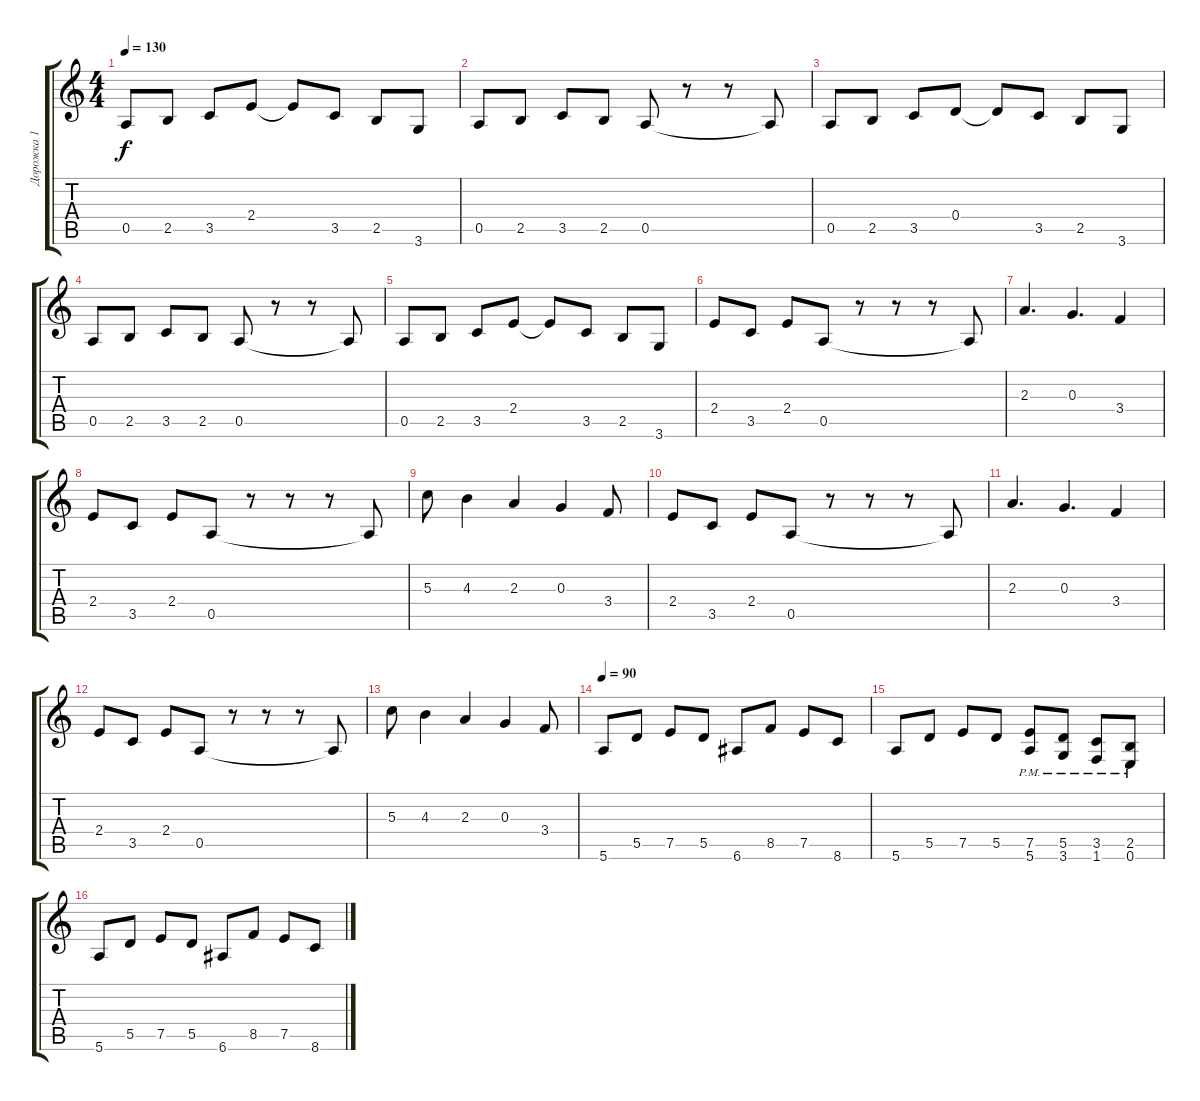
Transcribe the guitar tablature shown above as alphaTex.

\track ("Дорожка 1" "Дорожка 1") {instrument distortionguitar}
\staff {score tabs}
\tuning (E4 B3 G3 D3 A2 E2) {hide}
\ts (4 4)
\tempo 130
\clef g2
\ks c
0.5.8{dy f} 2.5.8 3.5.8 2.4.8 2.4{t}.8 3.5.8 2.5.8 3.6.8 |
0.5.8 2.5.8 3.5.8 2.5.8 0.5.8 r.8 r.8 0.5{t}.8 |
0.5.8 2.5.8 3.5.8 0.4.8 0.4{t}.8 3.5.8 2.5.8 3.6.8 |
0.5.8 2.5.8 3.5.8 2.5.8 0.5.8 r.8 r.8 0.5{t}.8 |
0.5.8 2.5.8 3.5.8 2.4.8 2.4{t}.8 3.5.8 2.5.8 3.6.8 |
2.4.8 3.5.8 2.4.8 0.5.8 r.8 r.8 r.8 0.5{t}.8 |
2.3.4{d} 0.3.4{d} 3.4.4 |
2.4.8 3.5.8 2.4.8 0.5.8 r.8 r.8 r.8 0.5{t}.8 |
5.3.8 4.3.4 2.3.4 0.3.4 3.4.8 |
2.4.8 3.5.8 2.4.8 0.5.8 r.8 r.8 r.8 0.5{t}.8 |
2.3.4{d} 0.3.4{d} 3.4.4 |
2.4.8 3.5.8 2.4.8 0.5.8 r.8 r.8 r.8 0.5{t}.8 |
5.3.8 4.3.4 2.3.4 0.3.4 3.4.8 |
\tempo 90
5.6.8{instrument distortionguitar} 5.5.8 7.5.8 5.5.8 6.6.8 8.5.8 7.5.8 8.6.8 |
5.6.8 5.5.8 7.5.8 5.5.8 (7.5{pm} 5.6{pm}).8 (5.5{pm} 3.6{pm}).8 (3.5{pm} 1.6{pm}).8 (2.5{pm} 0.6{pm}).8 |
5.6.8 5.5.8 7.5.8 5.5.8 6.6.8 8.5.8 7.5.8 8.6.8
